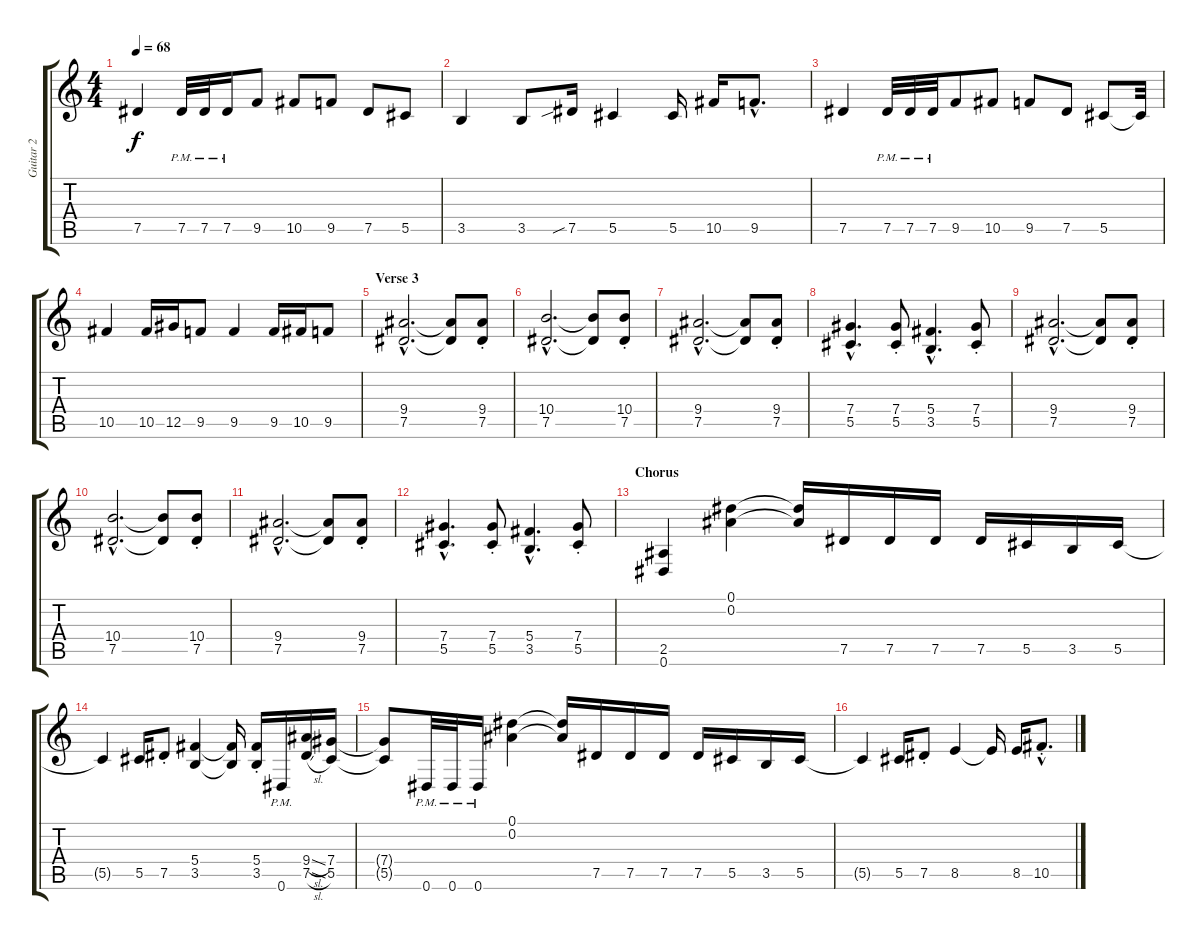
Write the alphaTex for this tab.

\track ("Guitar 2" "Guitar 2") {instrument overdrivenguitar}
\staff {score tabs}
\tuning (Eb4 Bb3 Gb3 Db3 Ab2 Eb2) {hide}
\ts (4 4)
\tempo 68
\clef g2
\ks c
7.5.4{dy f} 7.5{pm}.32 7.5{pm}.32 7.5{pm}.16 9.5.8 10.5.8 9.5.8 7.5.8 5.5.8 |
3.5.4 3.5.8 7.5{sib}.16 5.5.4 5.5.16 10.5.16 9.5{hac}.8{d} |
7.5.4 7.5{pm}.32 7.5{pm}.32 7.5{pm}.32 9.5.8 10.5.8 9.5.8 7.5.8 5.5.8 5.5{t}.32 |
10.5.4 10.5.16 12.5.16 9.5.8 9.5.4 9.5.16 10.5.16 9.5.8 |
\section ("" "Verse 3")
(9.4{hac} 7.5{hac}).2{d volume 8 balance 2 instrument overdrivenguitar} (9.4{t} 7.5{t}).8 (9.4{st} 7.5{st}).8 |
(10.4{hac} 7.5{hac}).2{d} (10.4{t} 7.5{t}).8 (10.4{st} 7.5{st}).8 |
(9.4{hac} 7.5{hac}).2{d} (9.4{t} 7.5{t}).8 (9.4{st} 7.5{st}).8 |
(7.4{hac} 5.5{hac}).4{d} (7.4{st} 5.5{st}).8 (5.4{hac} 3.5{hac}).4{d} (7.4{st} 5.5{st}).8 |
(9.4{hac} 7.5{hac}).2{d} (9.4{t} 7.5{t}).8 (9.4{st} 7.5{st}).8 |
(10.4{hac} 7.5{hac}).2{d} (10.4{t} 7.5{t}).8 (10.4{st} 7.5{st}).8 |
(9.4{hac} 7.5{hac}).2{d} (9.4{t} 7.5{t}).8 (9.4{st} 7.5{st}).8 |
(7.4{hac} 5.5{hac}).4{d} (7.4{st} 5.5{st}).8 (5.4{hac} 3.5{hac}).4{d} (7.4{st} 5.5{st}).8 |
\section ("" "Chorus")
(2.5 0.6).4{volume 10 balance 8 instrument overdrivenguitar} (0.1 0.2).4 (0.1{t} 0.2{t}).16 7.5.16 7.5.16 7.5.16 7.5.16 5.5.16 3.5.16 5.5.16 |
5.5{t}.4 5.5.16 7.5{st}.8 (5.4 3.5).4 (5.4{t} 3.5{t}).16 (5.4{st} 3.5{st}).16 0.6{pm}.16 (9.4{sl} 7.5{sl}).16 (7.4 5.5).16 |
(7.4{t} 5.5{t}).8 0.6{pm}.32 0.6{pm}.32 0.6{pm}.16 (0.1 0.2).4 (0.1{t} 0.2{t}).16 7.5.16 7.5.16 7.5.16 7.5.16 5.5.16 3.5.16 5.5.16 |
5.5{t}.4 5.5.16 7.5{st}.8 8.5.4 8.5{t}.16 8.5.16 10.5{hac st}.8{d}
